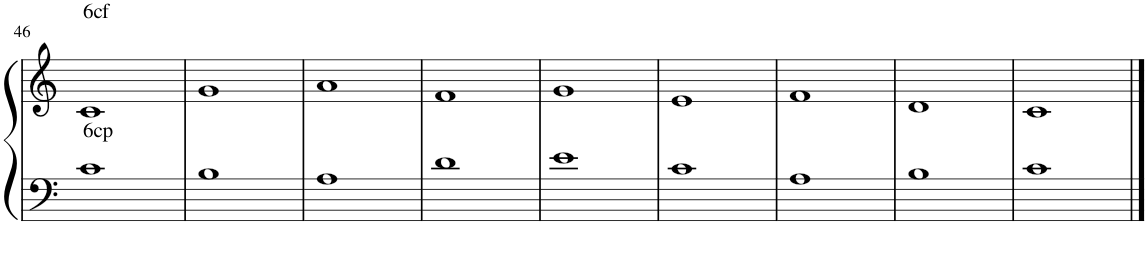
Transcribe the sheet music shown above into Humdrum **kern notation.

**kern	**kern
*part1	*part1
*staff2	*staff1
*I"Piano	*
*I'Pno.	*
!!LO:PB:g=z
*clefF4	*clefG2
*k[]	*k[]
*M4/4	*M4/4
=46	=46
!	!LO:TX:a:t=6cf
!LO:TX:a:t=6cp	!
1c	1c
=47	=47
1B	1g
=48	=48
1A	1a
=49	=49
1d	1f
=50	=50
1e	1g
=51	=51
1c	1e
=52	=52
1A	1f
=53	=53
1B	1d
=54	=54
1c	1c
==	==
*-	*-
